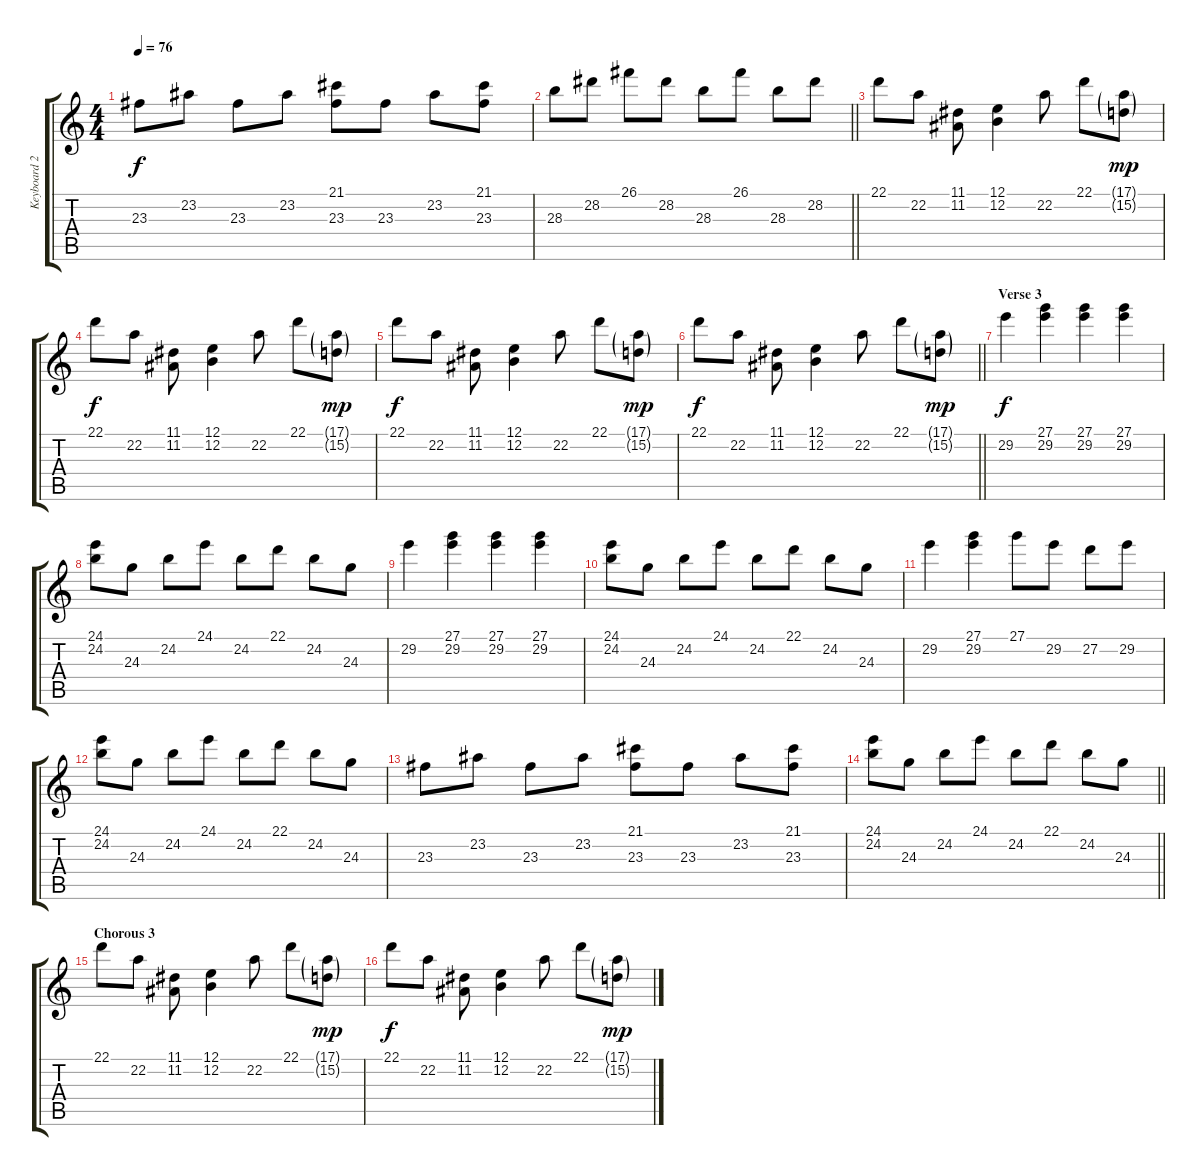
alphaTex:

\track ("Keyboard 2" "Keyboard 2") {instrument brightacousticpiano}
\staff {score tabs}
\tuning (E4 B3 G3 D3 A2 E2) {hide}
\ts (4 4)
\tempo 76
\clef g2
\ks c
23.3.8{dy f} 23.2.8 23.3.8 23.2.8 (21.1 23.3).8 23.3.8 23.2.8 (21.1 23.3).8 |
\barLineRight lightlight
28.3.8 28.2.8 26.1.8 28.2.8 28.3.8 26.1.8 28.3.8 28.2.8 |
\section ("" "")
22.1.8 22.2.8 (11.1 11.2).8 (12.1 12.2).4 22.2.8 22.1.8 (17.1{g} 15.2{g}).8{dy mp} |
22.1.8{dy f} 22.2.8 (11.1 11.2).8 (12.1 12.2).4 22.2.8 22.1.8 (17.1{g} 15.2{g}).8{dy mp} |
22.1.8{dy f} 22.2.8 (11.1 11.2).8 (12.1 12.2).4 22.2.8 22.1.8 (17.1{g} 15.2{g}).8{dy mp} |
\barLineRight lightlight
22.1.8{dy f} 22.2.8 (11.1 11.2).8 (12.1 12.2).4 22.2.8 22.1.8 (17.1{g} 15.2{g}).8{dy mp} |
\section ("" "Verse 3")
29.2.4{dy f} (27.1 29.2).4 (27.1 29.2).4 (27.1 29.2).4 |
(24.1 24.2).8 24.3.8 24.2.8 24.1.8 24.2.8 22.1.8 24.2.8 24.3.8 |
29.2.4 (27.1 29.2).4 (27.1 29.2).4 (27.1 29.2).4 |
(24.1 24.2).8 24.3.8 24.2.8 24.1.8 24.2.8 22.1.8 24.2.8 24.3.8 |
29.2.4 (27.1 29.2).4 27.1.8 29.2.8 27.2.8 29.2.8 |
(24.1 24.2).8 24.3.8 24.2.8 24.1.8 24.2.8 22.1.8 24.2.8 24.3.8 |
23.3.8 23.2.8 23.3.8 23.2.8 (21.1 23.3).8 23.3.8 23.2.8 (21.1 23.3).8 |
\barLineRight lightlight
(24.1 24.2).8 24.3.8 24.2.8 24.1.8 24.2.8 22.1.8 24.2.8 24.3.8 |
\section ("" "Chorous 3")
22.1.8 22.2.8 (11.1 11.2).8 (12.1 12.2).4 22.2.8 22.1.8 (17.1{g} 15.2{g}).8{dy mp} |
22.1.8{dy f} 22.2.8 (11.1 11.2).8 (12.1 12.2).4 22.2.8 22.1.8 (17.1{g} 15.2{g}).8{dy mp}
